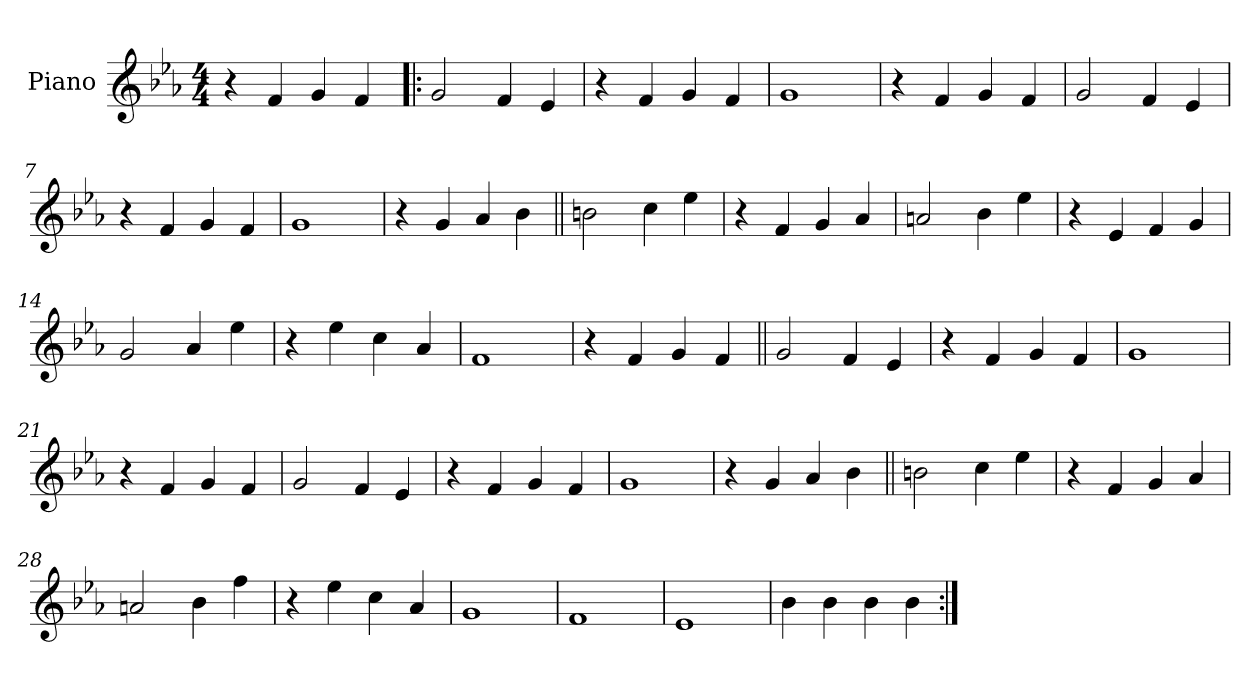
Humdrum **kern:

**kern
*part1
*staff1
*I"Piano
*I'Pno.
*clefG2
*k[b-e-a-]
*M4/4
=1
4r
4f/
4g/
4f/
=2!|:
2g/
4f/
4e-/
=3
4r
4f/
4g/
4f/
=4
1g
=5
4r
4f/
4g/
4f/
!!LO:LB:g=z
=6
2g/
4f/
4e-/
=7
4r
4f/
4g/
4f/
=8
1g
=9
4r
4g/
4a-/
4b-\
!!LO:LB:g=z
=10||
2bn\
4cc\
4ee-\
=11
4r
4f/
4g/
4a-/
=12
2an/
4b-\
4ee-\
=13
4r
4e-/
4f/
4g/
!!LO:LB:g=z
=14
2g/
4a-/
4ee-\
=15
4r
4ee-\
4cc\
4a-/
=16
1f
=17
4r
4f/
4g/
4f/
!!LO:LB:g=z
=18||
2g/
4f/
4e-/
=19
4r
4f/
4g/
4f/
=20
1g
=21
4r
4f/
4g/
4f/
!!LO:LB:g=z
=22
2g/
4f/
4e-/
=23
4r
4f/
4g/
4f/
=24
1g
=25
4r
4g/
4a-/
4b-\
!!LO:LB:g=z
=26||
2bn\
4cc\
4ee-\
=27
4r
4f/
4g/
4a-/
=28
2an/
4b-\
4ff\
=29
4r
4ee-\
4cc\
4a-/
!!LO:LB:g=z
=30
1g
=31
1f
=32
1e-
=33
4b-
4b-
4b-
4b-
=:|!
*-
